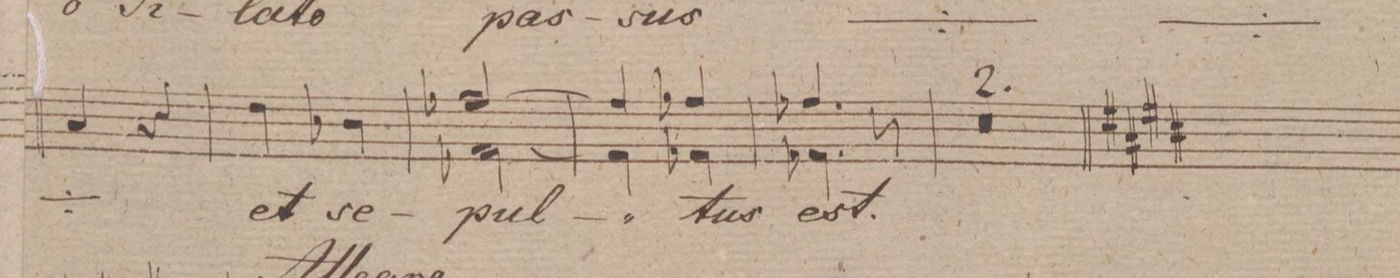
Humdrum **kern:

**kern	**text	**dynam
*I"Baſso.	*	*
*clefF4	*	*
*k[f#]	*	*
*M2/4	*	*
4C/	-sus	.
*	*Xij	*
4r	.	.
=134	=134	=134
4F\	et	.
4D-X\	se-	.
=135	=135	=135
*^	*	*
[2A-X/	[2AA-X\	-pul-	.
=136	=136	=136	=136
4A-/]	4AA-\]	.	.
4A-X/	4AA-X\	-tus	.
=137	=137	=137	=137
4.A-X/	4.AA-X\	est.	.
8r	8ryy	.	.
*v	*v	*	*
=138	=138	=138
1r	.	.
=139	=139	=139
=140||	=140||	=140||
*-	*-	*-
